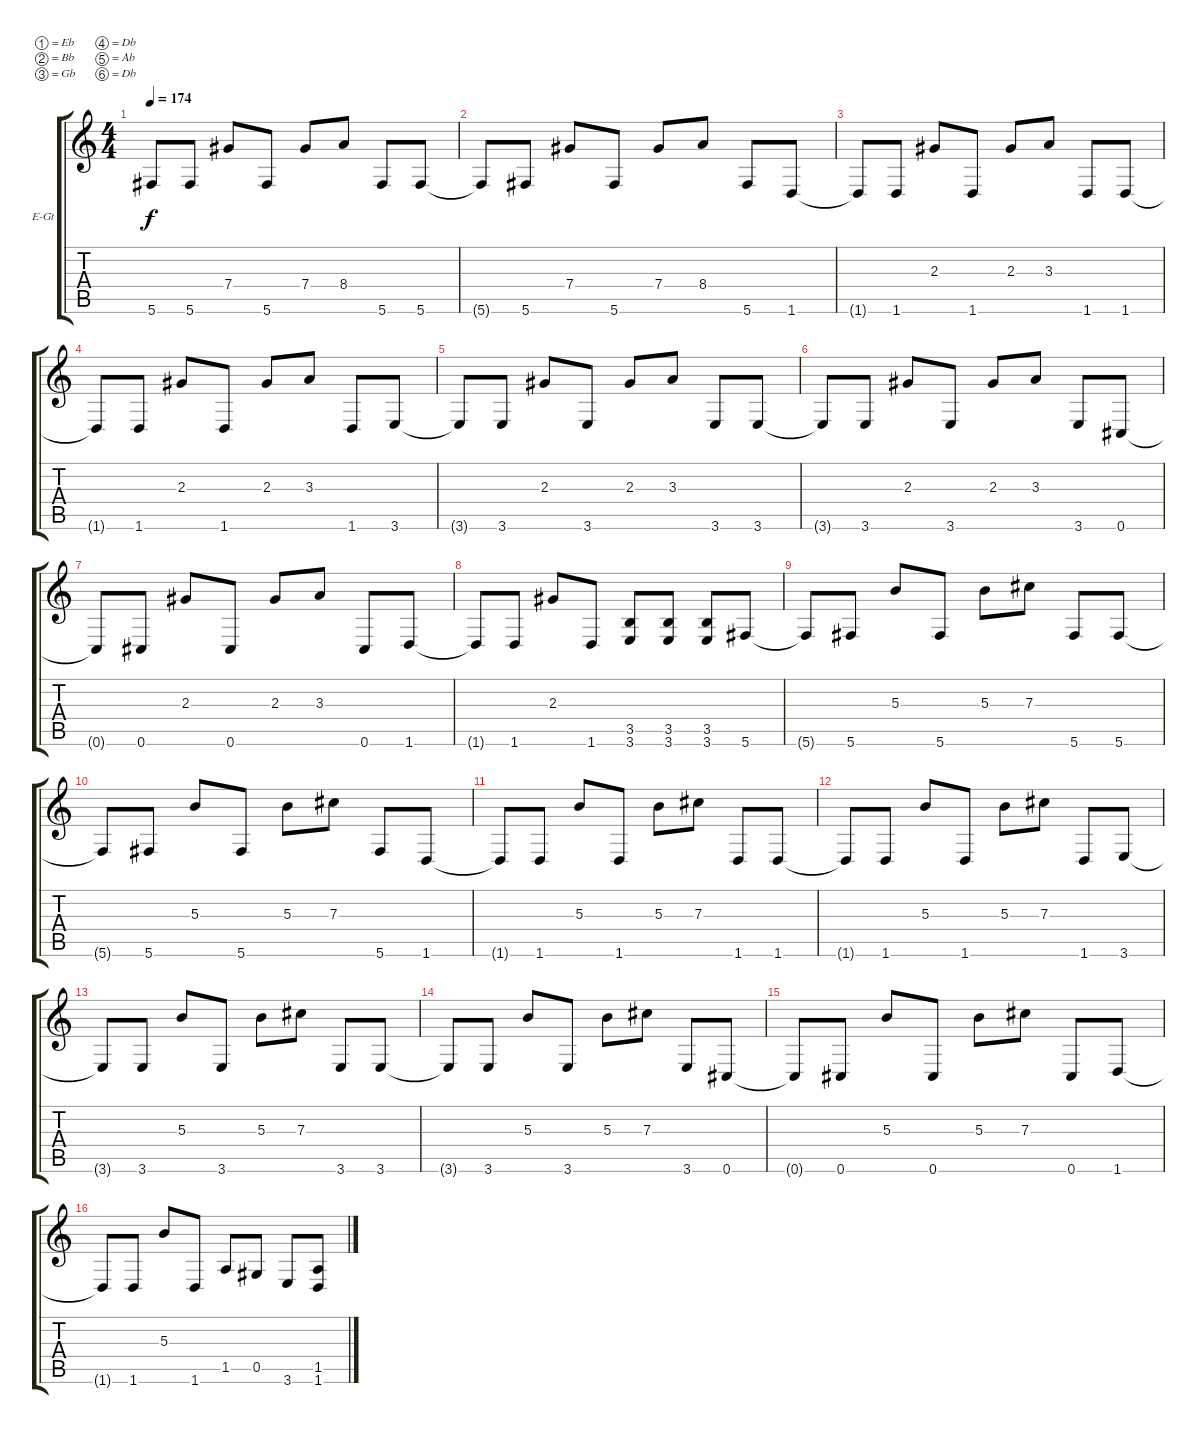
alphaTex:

\bracketExtendMode groupsimilarinstruments
\firstSystemTrackNameOrientation horizontal
\otherSystemsTrackNameOrientation horizontal
\track ("Guitar 1" "E-Gt") {solo instrument distortionguitar}
\staff {score tabs}
\tuning (Eb4 Bb3 Gb3 Db3 Ab2 Db2)
\ts (4 4)
\tempo 174
\clef g2
\ks c
5.6{t}.8{dy f} 5.6.8 7.4.8 5.6.8 7.4.8 8.4.8 5.6.8 5.6.8 |
5.6{t}.8 5.6.8 7.4.8 5.6.8 7.4.8 8.4.8 5.6.8 1.6.8 |
1.6{t}.8 1.6.8 2.3.8 1.6.8 2.3.8 3.3.8 1.6.8 1.6.8 |
1.6{t}.8 1.6.8 2.3.8 1.6.8 2.3.8 3.3.8 1.6.8 3.6.8 |
3.6{t}.8 3.6.8 2.3.8 3.6.8 2.3.8 3.3.8 3.6.8 3.6.8 |
3.6{t}.8 3.6.8 2.3.8 3.6.8 2.3.8 3.3.8 3.6.8 0.6.8 |
0.6{t}.8 0.6.8 2.3.8 0.6.8 2.3.8 3.3.8 0.6.8 1.6.8 |
1.6{t}.8 1.6.8 2.3.8 1.6.8 (3.5 3.6).8 (3.5 3.6).8 (3.5 3.6).8 5.6.8 |
5.6{t}.8 5.6.8 5.3.8 5.6.8 5.3.8 7.3.8 5.6.8 5.6.8 |
5.6{t}.8 5.6.8 5.3.8 5.6.8 5.3.8 7.3.8 5.6.8 1.6.8 |
1.6{t}.8 1.6.8 5.3.8 1.6.8 5.3.8 7.3.8 1.6.8 1.6.8 |
1.6{t}.8 1.6.8 5.3.8 1.6.8 5.3.8 7.3.8 1.6.8 3.6.8 |
3.6{t}.8 3.6.8 5.3.8 3.6.8 5.3.8 7.3.8 3.6.8 3.6.8 |
3.6{t}.8 3.6.8 5.3.8 3.6.8 5.3.8 7.3.8 3.6.8 0.6.8 |
0.6{t}.8 0.6.8 5.3.8 0.6.8 5.3.8 7.3.8 0.6.8 1.6.8 |
1.6{t}.8 1.6.8 5.3.8 1.6.8 1.5.8 0.5.8 3.6.8 (1.5 1.6).8
